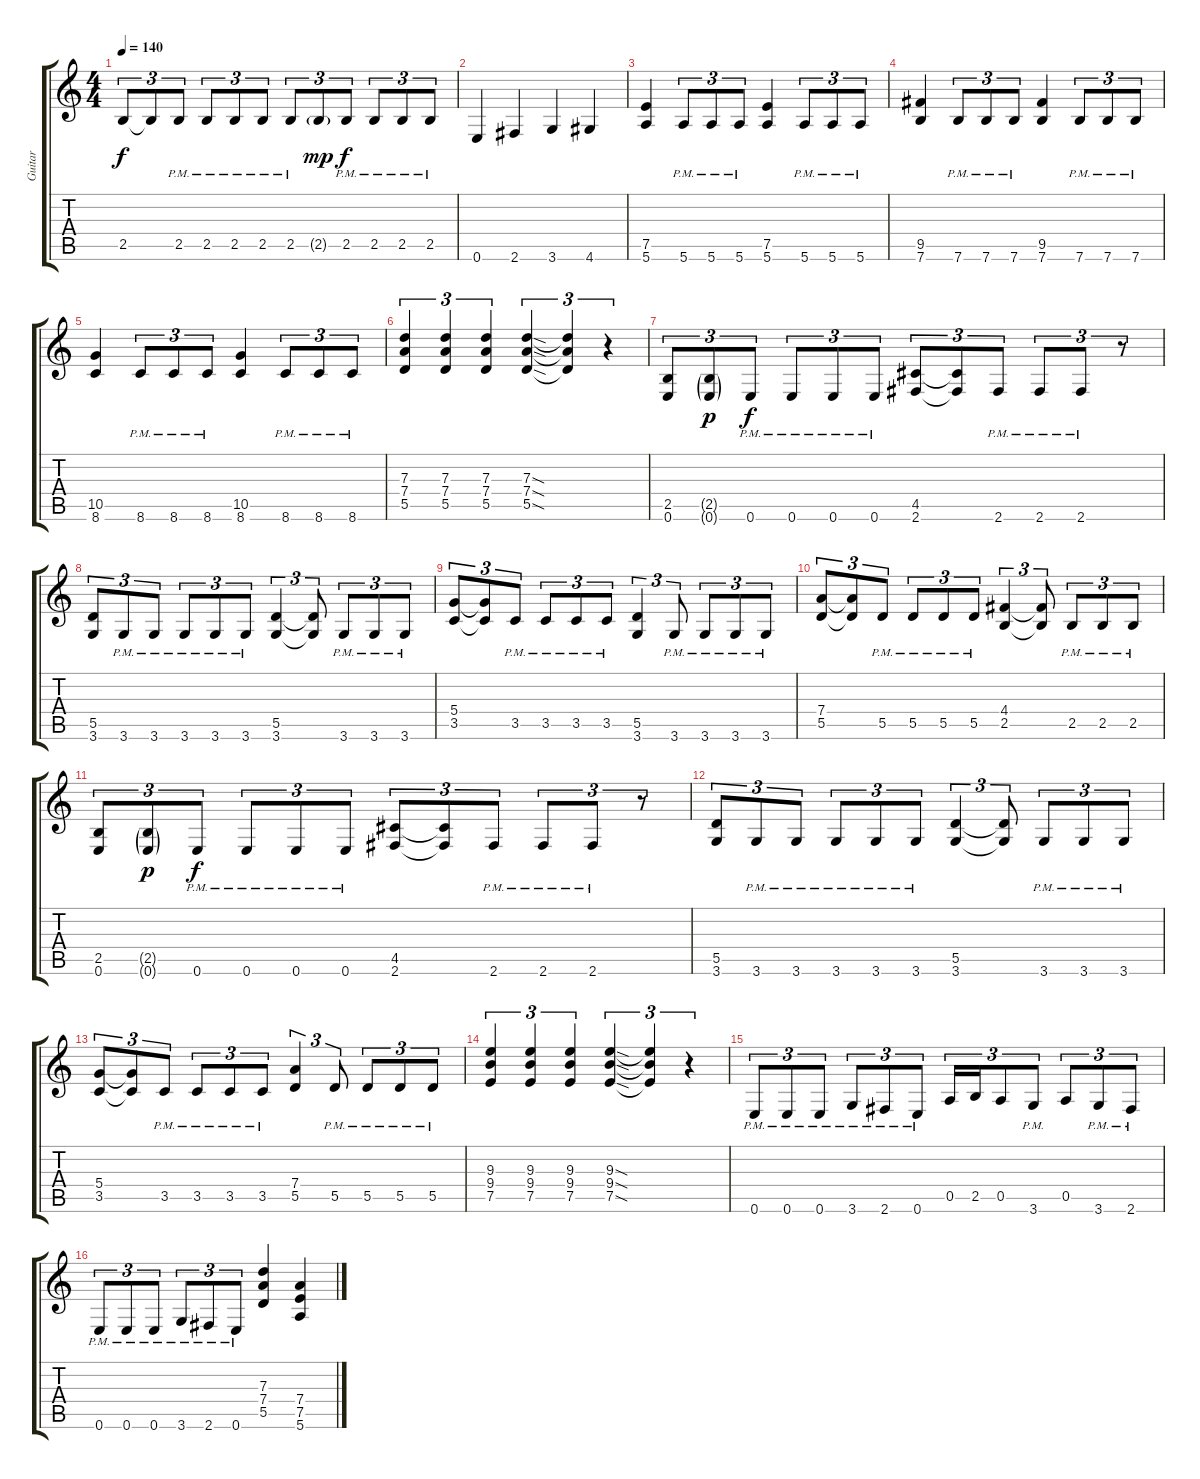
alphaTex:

\track ("Guitar" "Guitar") {instrument overdrivenguitar}
\staff {score tabs}
\tuning (E4 B3 G3 D3 A2 E2) {hide}
\ts (4 4)
\tempo 140
\clef g2
\ks c
2.5.8{tu (3 2) dy f} 2.5{t}.8{tu (3 2)} 2.5{pm}.8{tu (3 2)} 2.5{pm}.8{tu (3 2)} 2.5{pm}.8{tu (3 2)} 2.5{pm}.8{tu (3 2)} 2.5{pm}.8{tu (3 2)} 2.5{g}.8{tu (3 2) dy mp} 2.5{pm}.8{tu (3 2) dy f} 2.5{pm}.8{tu (3 2)} 2.5{pm}.8{tu (3 2)} 2.5{pm}.8{tu (3 2)} |
0.6.4 2.6.4 3.6.4 4.6.4 |
(7.5 5.6).4 5.6{pm}.8{tu (3 2)} 5.6{pm}.8{tu (3 2)} 5.6{pm}.8{tu (3 2)} (7.5 5.6).4 5.6{pm}.8{tu (3 2)} 5.6{pm}.8{tu (3 2)} 5.6{pm}.8{tu (3 2)} |
(9.5 7.6).4 7.6{pm}.8{tu (3 2)} 7.6{pm}.8{tu (3 2)} 7.6{pm}.8{tu (3 2)} (9.5 7.6).4 7.6{pm}.8{tu (3 2)} 7.6{pm}.8{tu (3 2)} 7.6{pm}.8{tu (3 2)} |
(10.5 8.6).4 8.6{pm}.8{tu (3 2)} 8.6{pm}.8{tu (3 2)} 8.6{pm}.8{tu (3 2)} (10.5 8.6).4 8.6{pm}.8{tu (3 2)} 8.6{pm}.8{tu (3 2)} 8.6{pm}.8{tu (3 2)} |
(7.3 7.4 5.5).4{tu (3 2)} (7.3 7.4 5.5).4{tu (3 2)} (7.3 7.4 5.5).4{tu (3 2)} (7.3{sod} 7.4{sod} 5.5{sod}).4{tu (3 2)} (7.3{t} 7.4{t} 5.5{t}).4{tu (3 2)} r.4{tu (3 2)} |
(2.5 0.6).8{tu (3 2)} (2.5{g} 0.6{g}).8{tu (3 2) dy p} 0.6{pm}.8{tu (3 2) dy f} 0.6{pm}.8{tu (3 2)} 0.6{pm}.8{tu (3 2)} 0.6{pm}.8{tu (3 2)} (4.5 2.6).8{tu (3 2)} (4.5{t} 2.6{t}).8{tu (3 2)} 2.6{pm}.8{tu (3 2)} 2.6{pm}.8{tu (3 2)} 2.6{pm}.8{tu (3 2)} r.8{tu (3 2)} |
(5.5 3.6).8{tu (3 2)} 3.6{pm}.8{tu (3 2)} 3.6{pm}.8{tu (3 2)} 3.6{pm}.8{tu (3 2)} 3.6{pm}.8{tu (3 2)} 3.6{pm}.8{tu (3 2)} (5.5 3.6).4{tu (3 2)} (5.5{t} 3.6{t}).8{tu (3 2)} 3.6{pm}.8{tu (3 2)} 3.6{pm}.8{tu (3 2)} 3.6{pm}.8{tu (3 2)} |
(5.4 3.5).8{tu (3 2)} (5.4{t} 3.5{t}).8{tu (3 2)} 3.5{pm}.8{tu (3 2)} 3.5{pm}.8{tu (3 2)} 3.5{pm}.8{tu (3 2)} 3.5{pm}.8{tu (3 2)} (5.5 3.6).4{tu (3 2)} 3.6{pm}.8{tu (3 2)} 3.6{pm}.8{tu (3 2)} 3.6{pm}.8{tu (3 2)} 3.6{pm}.8{tu (3 2)} |
(7.4 5.5).8{tu (3 2)} (7.4{t} 5.5{t}).8{tu (3 2)} 5.5{pm}.8{tu (3 2)} 5.5{pm}.8{tu (3 2)} 5.5{pm}.8{tu (3 2)} 5.5{pm}.8{tu (3 2)} (4.4 2.5).4{tu (3 2)} (4.4{t} 2.5{t}).8{tu (3 2)} 2.5{pm}.8{tu (3 2)} 2.5{pm}.8{tu (3 2)} 2.5{pm}.8{tu (3 2)} |
(2.5 0.6).8{tu (3 2)} (2.5{g} 0.6{g}).8{tu (3 2) dy p} 0.6{pm}.8{tu (3 2) dy f} 0.6{pm}.8{tu (3 2)} 0.6{pm}.8{tu (3 2)} 0.6{pm}.8{tu (3 2)} (4.5 2.6).8{tu (3 2)} (4.5{t} 2.6{t}).8{tu (3 2)} 2.6{pm}.8{tu (3 2)} 2.6{pm}.8{tu (3 2)} 2.6{pm}.8{tu (3 2)} r.8{tu (3 2)} |
(5.5 3.6).8{tu (3 2)} 3.6{pm}.8{tu (3 2)} 3.6{pm}.8{tu (3 2)} 3.6{pm}.8{tu (3 2)} 3.6{pm}.8{tu (3 2)} 3.6{pm}.8{tu (3 2)} (5.5 3.6).4{tu (3 2)} (5.5{t} 3.6{t}).8{tu (3 2)} 3.6{pm}.8{tu (3 2)} 3.6{pm}.8{tu (3 2)} 3.6{pm}.8{tu (3 2)} |
(5.4 3.5).8{tu (3 2)} (5.4{t} 3.5{t}).8{tu (3 2)} 3.5{pm}.8{tu (3 2)} 3.5{pm}.8{tu (3 2)} 3.5{pm}.8{tu (3 2)} 3.5{pm}.8{tu (3 2)} (7.4 5.5).4{tu (3 2)} 5.5{pm}.8{tu (3 2)} 5.5{pm}.8{tu (3 2)} 5.5{pm}.8{tu (3 2)} 5.5{pm}.8{tu (3 2)} |
(9.3 9.4 7.5).4{tu (3 2)} (9.3 9.4 7.5).4{tu (3 2)} (9.3 9.4 7.5).4{tu (3 2)} (9.3{sod} 9.4{sod} 7.5{sod}).4{tu (3 2)} (9.3{t} 9.4{t} 7.5{t}).4{tu (3 2)} r.4{tu (3 2)} |
0.6{pm}.8{tu (3 2)} 0.6{pm}.8{tu (3 2)} 0.6{pm}.8{tu (3 2)} 3.6{pm}.8{tu (3 2)} 2.6{pm}.8{tu (3 2)} 0.6{pm}.8{tu (3 2)} 0.5.16{tu (3 2)} 2.5.16{tu (3 2)} 0.5.8{tu (3 2)} 3.6{pm}.8{tu (3 2)} 0.5.8{tu (3 2)} 3.6{pm}.8{tu (3 2)} 2.6{pm}.8{tu (3 2)} |
0.6{pm}.8{tu (3 2)} 0.6{pm}.8{tu (3 2)} 0.6{pm}.8{tu (3 2)} 3.6{pm}.8{tu (3 2)} 2.6{pm}.8{tu (3 2)} 0.6{pm}.8{tu (3 2)} (7.3 7.4 5.5).4 (7.4 7.5 5.6).4
